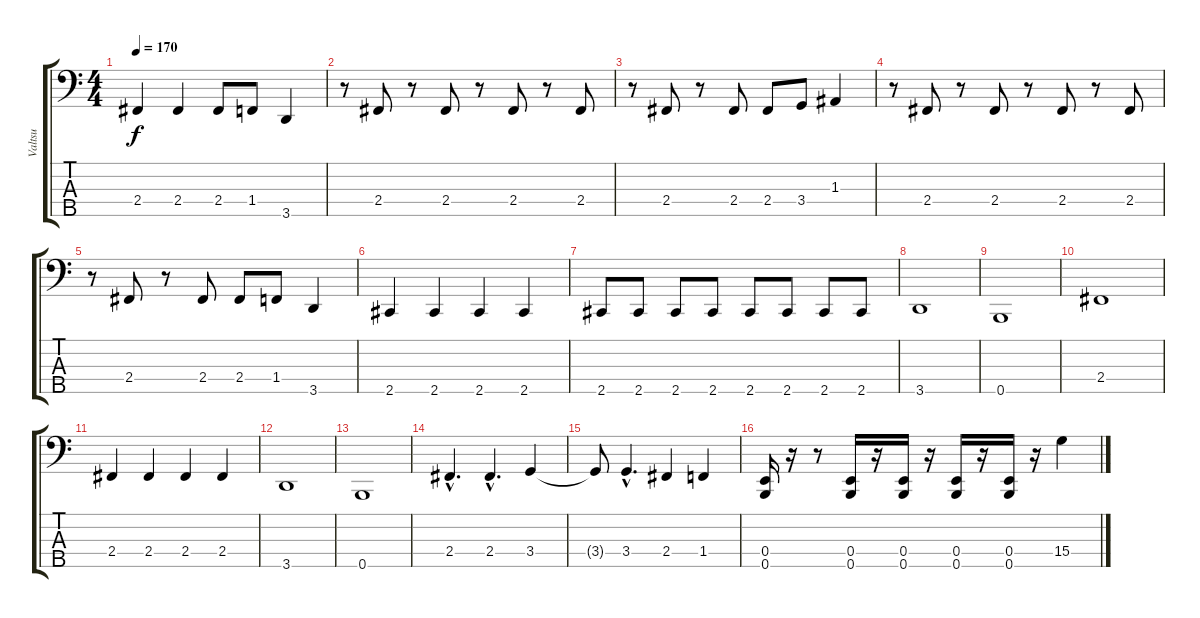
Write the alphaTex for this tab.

\track ("Valtsu" "Valtsu") {instrument electricbasspick}
\staff {score tabs}
\tuning (G2 D2 A1 E1 B0) {hide}
\ts (4 4)
\tempo 170
\clef f4
\ks c
2.4.4{dy f} 2.4.4 2.4.8 1.4.8 3.5.4 |
r.8 2.4.8 r.8 2.4.8 r.8 2.4.8 r.8 2.4.8 |
r.8 2.4.8 r.8 2.4.8 2.4.8 3.4.8 1.3.4 |
r.8 2.4.8 r.8 2.4.8 r.8 2.4.8 r.8 2.4.8 |
r.8 2.4.8 r.8 2.4.8 2.4.8 1.4.8 3.5.4 |
2.5.4 2.5.4 2.5.4 2.5.4 |
2.5.8 2.5.8 2.5.8 2.5.8 2.5.8 2.5.8 2.5.8 2.5.8 |
3.5.1 |
0.5.1 |
2.4.1 |
2.4.4 2.4.4 2.4.4 2.4.4 |
3.5.1 |
0.5.1 |
2.4{hac}.4{d} 2.4{hac}.4{d} 3.4.4 |
3.4{t}.8 3.4{hac}.4{d} 2.4.4 1.4.4 |
(0.4 0.5).16 r.16 r.8 (0.4 0.5).16 r.16 (0.4 0.5).16 r.16 (0.4 0.5).16 r.16 (0.4 0.5).16 r.16 15.4.4
